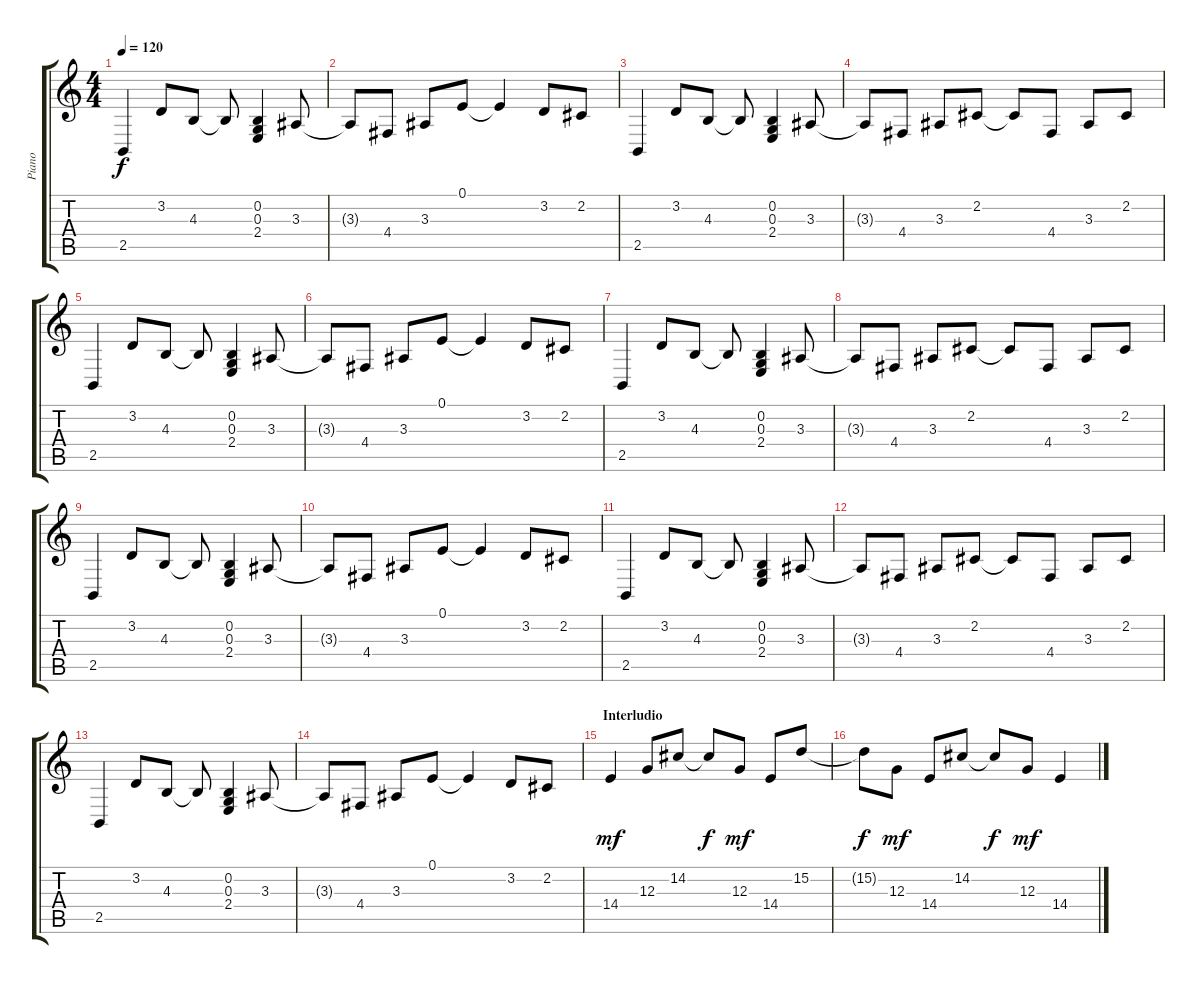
\track ("Piano" "Piano") {instrument brightacousticpiano}
\staff {score tabs}
\tuning (E4 B3 G3 D3 A2 E2) {hide}
\ts (4 4)
\tempo 120
\clef g2
\ks c
2.5.4{dy f} 3.2.8 4.3.8 4.3{t}.8 (0.2 0.3 2.4).4 3.3.8 |
3.3{t}.8 4.4.8 3.3.8 0.1.8 0.1{t}.4 3.2.8 2.2.8 |
2.5.4 3.2.8 4.3.8 4.3{t}.8 (0.2 0.3 2.4).4 3.3.8 |
3.3{t}.8 4.4.8 3.3.8 2.2.8 2.2{t}.8 4.4.8 3.3.8 2.2.8 |
2.5.4 3.2.8 4.3.8 4.3{t}.8 (0.2 0.3 2.4).4 3.3.8 |
3.3{t}.8 4.4.8 3.3.8 0.1.8 0.1{t}.4 3.2.8 2.2.8 |
2.5.4 3.2.8 4.3.8 4.3{t}.8 (0.2 0.3 2.4).4 3.3.8 |
3.3{t}.8 4.4.8 3.3.8 2.2.8 2.2{t}.8 4.4.8 3.3.8 2.2.8 |
2.5.4 3.2.8 4.3.8 4.3{t}.8 (0.2 0.3 2.4).4 3.3.8 |
3.3{t}.8 4.4.8 3.3.8 0.1.8 0.1{t}.4 3.2.8 2.2.8 |
2.5.4 3.2.8 4.3.8 4.3{t}.8 (0.2 0.3 2.4).4 3.3.8 |
3.3{t}.8 4.4.8 3.3.8 2.2.8 2.2{t}.8 4.4.8 3.3.8 2.2.8 |
2.5.4 3.2.8 4.3.8 4.3{t}.8 (0.2 0.3 2.4).4 3.3.8 |
3.3{t}.8 4.4.8 3.3.8 0.1.8 0.1{t}.4 3.2.8 2.2.8 |
\section ("" "Interludio")
14.4.4{dy mf} 12.3.8 14.2.8 14.2{t}.8{dy f} 12.3.8{dy mf} 14.4.8 15.2.8 |
15.2{t}.8{dy f} 12.3.8{dy mf} 14.4.8 14.2.8 14.2{t}.8{dy f} 12.3.8{dy mf} 14.4.4
